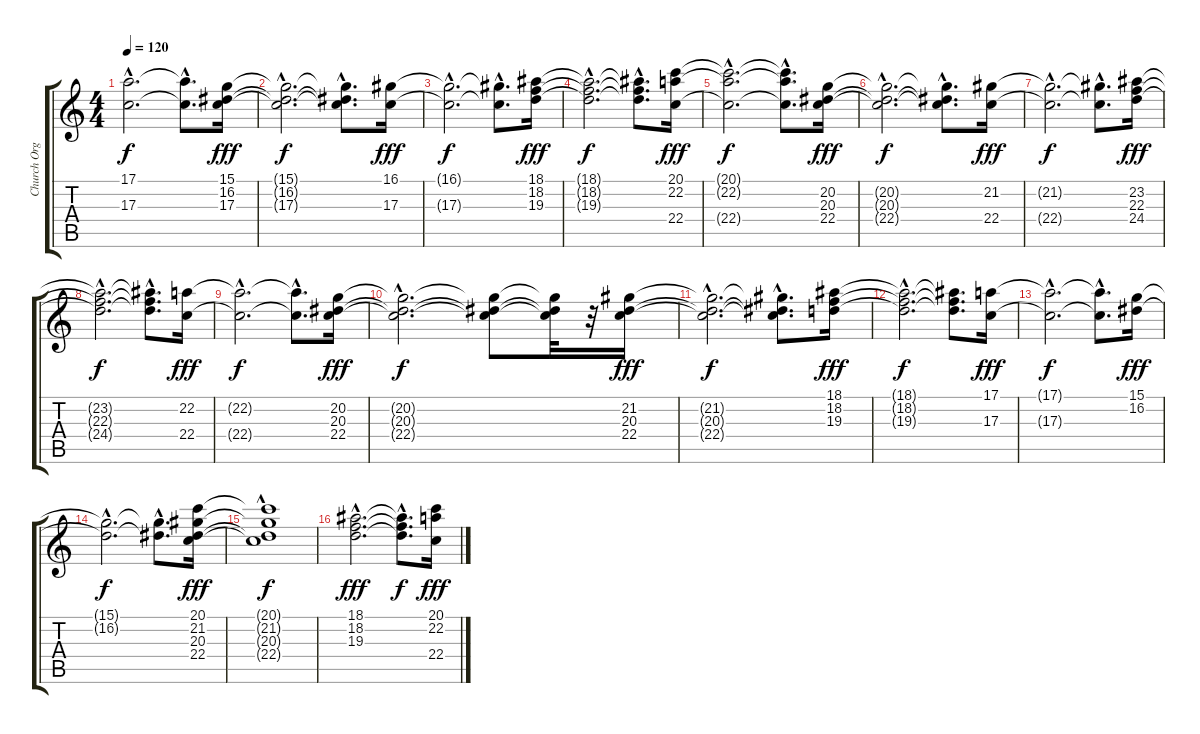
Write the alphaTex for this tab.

\track ("Church Organ" "Church Org") {instrument churchorgan}
\staff {score tabs}
\tuning (E4 B3 G3 D3 A2 E2) {hide}
\ts (4 4)
\tempo 120
\clef g2
\ks c
(17.1{hac t} 17.3{hac t}).2{d dy f} (17.1{hac t} 17.3{t}).8{d} (15.1 16.2 17.3).16{dy fff} |
(15.1{hac t} 16.2{hac t} 17.3{hac t}).2{d dy f} (15.1{hac t} 16.2{t} 17.3{t}).8{d} (16.1 17.3).16{dy fff} |
(16.1{hac t} 17.3{hac t}).2{d dy f} (16.1{hac t} 17.3{t}).8{d} (18.1 18.2 19.3).16{dy fff} |
(18.1{hac t} 18.2{hac t} 19.3{hac t}).2{d dy f} (18.1{hac t} 18.2{t} 19.3{t}).8{d} (20.1 22.2 22.4).16{dy fff} |
(20.1{hac t} 22.2{hac t} 22.4{hac t}).2{d dy f} (20.1{t} 22.2{hac t} 22.4{t}).8{d} (20.2 20.3 22.4).16{dy fff} |
(20.2{hac t} 20.3{hac t} 22.4{hac t}).2{d dy f} (20.2{hac t} 20.3{t} 22.4{t}).8{d} (21.2 22.4).16{dy fff} |
(21.2{hac t} 22.4{hac t}).2{d dy f} (21.2{hac t} 22.4{t}).8{d} (23.2 22.3 24.4).16{dy fff} |
(23.2{hac t} 22.3{hac t} 24.4{hac t}).2{d dy f} (23.2{hac t} 22.3{t} 24.4{t}).8{d} (22.2 22.4).16{dy fff} |
(22.2{hac t} 22.4{hac t}).2{d dy f} (22.2{hac t} 22.4{t}).8{d} (20.2 20.3 22.4).16{dy fff} |
(20.2{hac t} 20.3{hac t} 22.4{hac t}).2{d dy f} (20.2{t} 20.3{t} 22.4{t}).8 (20.2{t} 20.3{t} 22.4{t}).32 r.32 (21.2 20.3 22.4).16{dy fff} |
(21.2{hac t} 20.3{hac t} 22.4{hac t}).2{d dy f} (21.2{hac t} 20.3{t} 22.4{t}).8{d} (18.1 18.2 19.3).16{dy fff} |
(18.1{hac t} 18.2{hac t} 19.3{hac t}).2{d dy f} (18.1{t} 18.2{t} 19.3{t}).8{d} (17.1 17.3).16{dy fff} |
(17.1{hac t} 17.3{hac t}).2{d dy f} (17.1{hac t} 17.3{t}).8{d} (15.1 16.2).16{dy fff} |
(15.1{hac t} 16.2{hac t}).2{d dy f} (15.1{hac t} 16.2{t}).8{d} (20.1 21.2 20.3 22.4).16{dy fff} |
(20.1{t} 21.2{t} 20.3{hac t} 22.4{hac t}).1{dy f} |
(18.1{hac} 18.2{hac} 19.3{hac}).2{d dy fff} (18.1{hac t} 18.2{t} 19.3{hac t}).8{d dy f} (20.1 22.2 22.4).16{dy fff}
